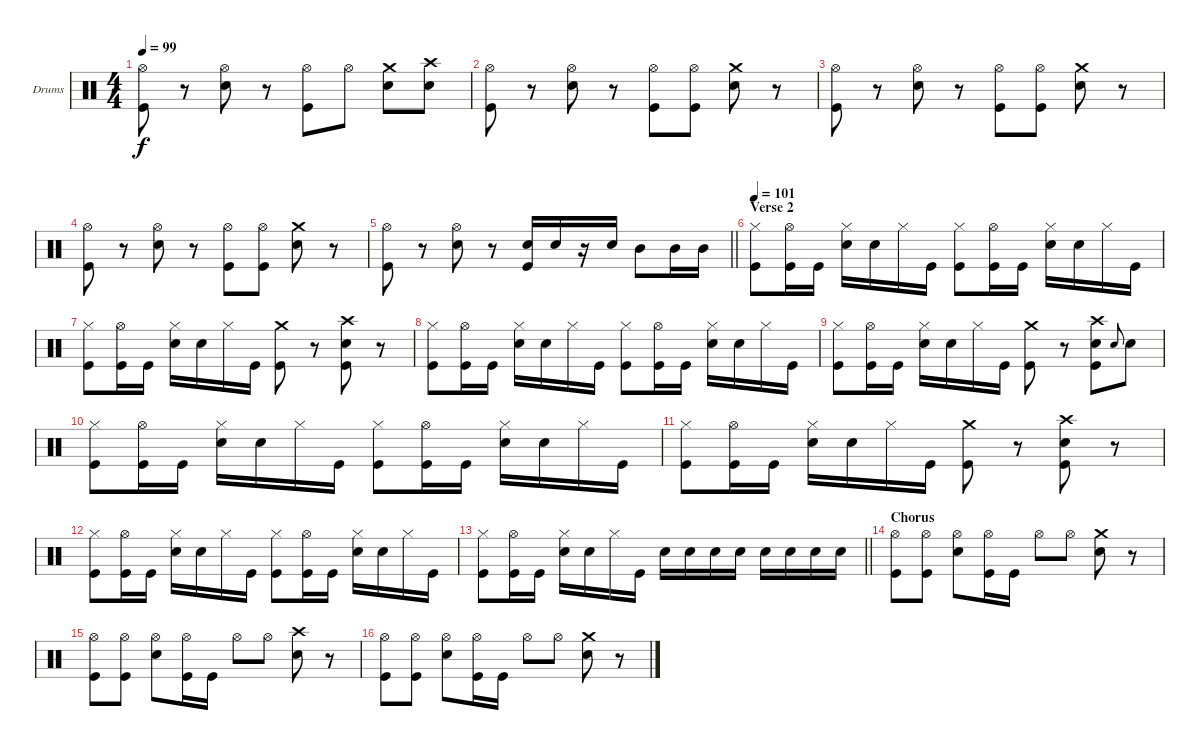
\bracketExtendMode groupsimilarinstruments
\firstSystemTrackNameOrientation horizontal
\otherSystemsTrackNameOrientation horizontal
\track ("Drumkit" "Drums") {instrument percussion}
\staff {score}
\articulation defaults
\ts (4 4)
\tempo 99
\clef neutral
\ks c
("Hi-Hat (open)" "Kick (hit)").8{dy f} r.8 ("Hi-Hat (open)" "Snare (hit) 2").8 r.8 ("Hi-Hat (open)" "Kick (hit)").8 "Hi-Hat (open)".8 ("Crash medium (hit)" "Snare (hit) 2").8 ("Crash high (hit)" "Snare (hit) 2").8 |
("Hi-Hat (open)" "Kick (hit)").8 r.8 ("Hi-Hat (open)" "Snare (hit) 2").8 r.8 ("Hi-Hat (open)" "Kick (hit)").8 ("Hi-Hat (open)" "Kick (hit)").8 ("Crash medium (hit)" "Snare (hit) 2").8 r.8 |
("Hi-Hat (open)" "Kick (hit)").8 r.8 ("Hi-Hat (open)" "Snare (hit) 2").8 r.8 ("Hi-Hat (open)" "Kick (hit)").8 ("Hi-Hat (open)" "Kick (hit)").8 ("Crash medium (hit)" "Snare (hit) 2").8 r.8 |
("Hi-Hat (open)" "Kick (hit)").8 r.8 ("Hi-Hat (open)" "Snare (hit) 2").8 r.8 ("Hi-Hat (open)" "Kick (hit)").8 ("Hi-Hat (open)" "Kick (hit)").8 ("Crash medium (hit)" "Snare (hit) 2").8 r.8 |
\barLineRight lightlight
("Hi-Hat (open)" "Kick (hit)").8 r.8 ("Hi-Hat (open)" "Snare (hit) 2").8 r.8 ("Snare (hit) 2" "Kick (hit)").16 "Snare (hit) 2".16 r.16 "Snare (hit) 2".16 "Mid Tom (hit)".8 "Mid Tom (hit)".16 "Mid Tom (hit)".16 |
\section ("" "Verse 2")
\tempo 101
("Hi-Hat (closed)" "Kick (hit)").8 ("Hi-Hat (open)" "Kick (hit)").16 "Kick (hit)".16 ("Hi-Hat (closed)" "Snare (hit) 2").16 "Snare (hit) 2".16 "Hi-Hat (closed)".16 "Kick (hit)".16 ("Hi-Hat (closed)" "Kick (hit)").8 ("Hi-Hat (open)" "Kick (hit)").16 "Kick (hit)".16 ("Hi-Hat (closed)" "Snare (hit) 2").16 "Snare (hit) 2".16 "Hi-Hat (closed)".16 "Kick (hit)".16 |
("Hi-Hat (closed)" "Kick (hit)").8 ("Hi-Hat (open)" "Kick (hit)").16 "Kick (hit)".16 ("Hi-Hat (closed)" "Snare (hit) 2").16 "Snare (hit) 2".16 "Hi-Hat (closed)".16 "Kick (hit)".16 ("Crash medium (hit)" "Kick (hit)").8 r.8 ("Crash high (hit)" "Snare (hit) 2" "Kick (hit)").8 r.8 |
("Hi-Hat (closed)" "Kick (hit)").8 ("Hi-Hat (open)" "Kick (hit)").16 "Kick (hit)".16 ("Hi-Hat (closed)" "Snare (hit) 2").16 "Snare (hit) 2".16 "Hi-Hat (closed)".16 "Kick (hit)".16 ("Hi-Hat (closed)" "Kick (hit)").8 ("Hi-Hat (open)" "Kick (hit)").16 "Kick (hit)".16 ("Hi-Hat (closed)" "Snare (hit) 2").16 "Snare (hit) 2".16 "Hi-Hat (closed)".16 "Kick (hit)".16 |
("Hi-Hat (closed)" "Kick (hit)").8 ("Hi-Hat (open)" "Kick (hit)").16 "Kick (hit)".16 ("Hi-Hat (closed)" "Snare (hit) 2").16 "Snare (hit) 2".16 "Hi-Hat (closed)".16 "Kick (hit)".16 ("Crash medium (hit)" "Kick (hit)").8 r.8 ("Crash high (hit)" "Snare (hit) 2" "Kick (hit)").8 "Snare (hit) 2".8{gr onbeat} "Snare (hit) 2".8 |
("Hi-Hat (closed)" "Kick (hit)").8 ("Hi-Hat (open)" "Kick (hit)").16 "Kick (hit)".16 ("Hi-Hat (closed)" "Snare (hit) 2").16 "Snare (hit) 2".16 "Hi-Hat (closed)".16 "Kick (hit)".16 ("Hi-Hat (closed)" "Kick (hit)").8 ("Hi-Hat (open)" "Kick (hit)").16 "Kick (hit)".16 ("Hi-Hat (closed)" "Snare (hit) 2").16 "Snare (hit) 2".16 "Hi-Hat (closed)".16 "Kick (hit)".16 |
("Hi-Hat (closed)" "Kick (hit)").8 ("Hi-Hat (open)" "Kick (hit)").16 "Kick (hit)".16 ("Hi-Hat (closed)" "Snare (hit) 2").16 "Snare (hit) 2".16 "Hi-Hat (closed)".16 "Kick (hit)".16 ("Crash medium (hit)" "Kick (hit)").8 r.8 ("Crash high (hit)" "Snare (hit) 2" "Kick (hit)").8 r.8 |
("Hi-Hat (closed)" "Kick (hit)").8 ("Hi-Hat (open)" "Kick (hit)").16 "Kick (hit)".16 ("Hi-Hat (closed)" "Snare (hit) 2").16 "Snare (hit) 2".16 "Hi-Hat (closed)".16 "Kick (hit)".16 ("Hi-Hat (closed)" "Kick (hit)").8 ("Hi-Hat (open)" "Kick (hit)").16 "Kick (hit)".16 ("Hi-Hat (closed)" "Snare (hit) 2").16 "Snare (hit) 2".16 "Hi-Hat (closed)".16 "Kick (hit)".16 |
\barLineRight lightlight
("Hi-Hat (closed)" "Kick (hit)").8 ("Hi-Hat (open)" "Kick (hit)").16 "Kick (hit)".16 ("Hi-Hat (closed)" "Snare (hit) 2").16 "Snare (hit) 2".16 "Hi-Hat (closed)".16 "Kick (hit)".16 "Snare (hit) 2".16 "Snare (hit) 2".16 "Snare (hit) 2".16 "Snare (hit) 2".16 "Snare (hit) 2".16 "Snare (hit) 2".16 "Snare (hit) 2".16 "Snare (hit) 2".16 |
\section ("" "Chorus")
("Hi-Hat (open)" "Kick (hit)").8 ("Hi-Hat (open)" "Kick (hit)").8 ("Hi-Hat (open)" "Snare (hit) 2").8 ("Hi-Hat (open)" "Kick (hit)").16 "Kick (hit)".16 "Hi-Hat (open)".8 "Hi-Hat (open)".8 ("Crash medium (hit)" "Snare (hit) 2").8 r.8 |
("Hi-Hat (open)" "Kick (hit)").8 ("Hi-Hat (open)" "Kick (hit)").8 ("Hi-Hat (open)" "Snare (hit) 2").8 ("Hi-Hat (open)" "Kick (hit)").16 "Kick (hit)".16 "Hi-Hat (open)".8 "Hi-Hat (open)".8 ("Crash high (hit)" "Snare (hit) 2").8 r.8 |
("Hi-Hat (open)" "Kick (hit)").8 ("Hi-Hat (open)" "Kick (hit)").8 ("Hi-Hat (open)" "Snare (hit) 2").8 ("Hi-Hat (open)" "Kick (hit)").16 "Kick (hit)".16 "Hi-Hat (open)".8 "Hi-Hat (open)".8 ("Crash medium (hit)" "Snare (hit) 2").8 r.8
